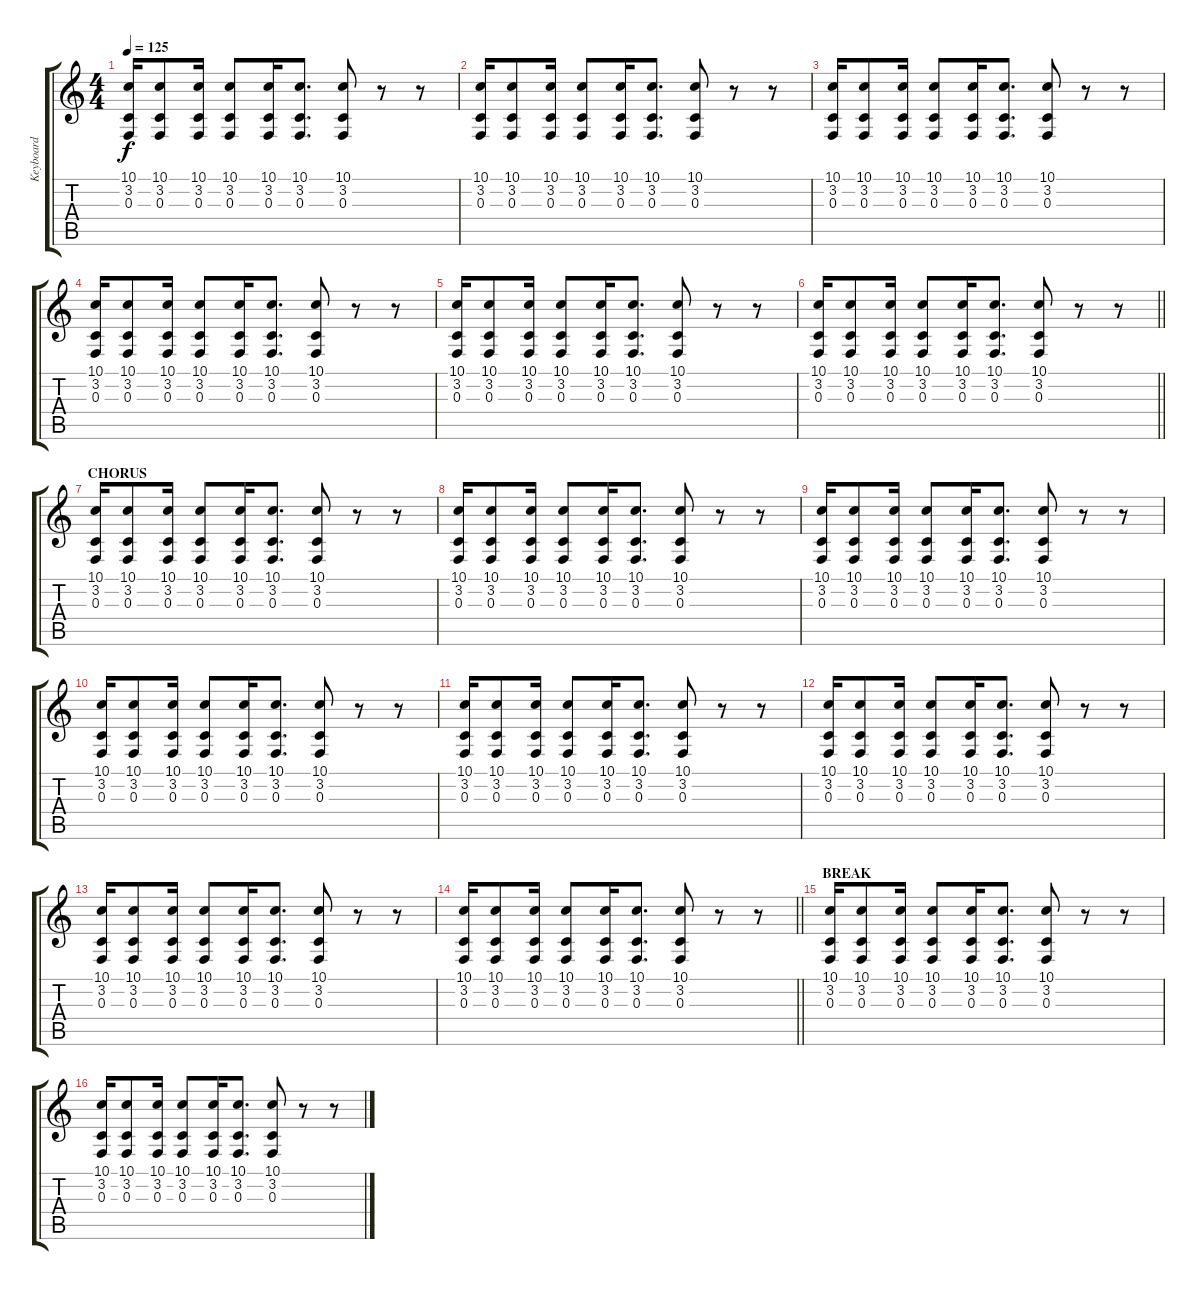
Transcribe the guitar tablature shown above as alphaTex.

\track ("Keyboard" "Keyboard") {instrument timpani}
\staff {score tabs}
\tuning (D4 A3 F3 C3 G2 C2) {hide}
\ts (4 4)
\tempo 125
\clef g2
\ks c
(10.1 3.2 0.3).16{dy f} (10.1 3.2 0.3).8 (10.1 3.2 0.3).16 (10.1 3.2 0.3).8 (10.1 3.2 0.3).16 (10.1 3.2 0.3).8{d} (10.1 3.2 0.3).8 r.8 r.8 |
(10.1 3.2 0.3).16 (10.1 3.2 0.3).8 (10.1 3.2 0.3).16 (10.1 3.2 0.3).8 (10.1 3.2 0.3).16 (10.1 3.2 0.3).8{d} (10.1 3.2 0.3).8 r.8 r.8 |
(10.1 3.2 0.3).16 (10.1 3.2 0.3).8 (10.1 3.2 0.3).16 (10.1 3.2 0.3).8 (10.1 3.2 0.3).16 (10.1 3.2 0.3).8{d} (10.1 3.2 0.3).8 r.8 r.8 |
(10.1 3.2 0.3).16 (10.1 3.2 0.3).8 (10.1 3.2 0.3).16 (10.1 3.2 0.3).8 (10.1 3.2 0.3).16 (10.1 3.2 0.3).8{d} (10.1 3.2 0.3).8 r.8 r.8 |
(10.1 3.2 0.3).16 (10.1 3.2 0.3).8 (10.1 3.2 0.3).16 (10.1 3.2 0.3).8 (10.1 3.2 0.3).16 (10.1 3.2 0.3).8{d} (10.1 3.2 0.3).8 r.8 r.8 |
\barLineRight lightlight
(10.1 3.2 0.3).16 (10.1 3.2 0.3).8 (10.1 3.2 0.3).16 (10.1 3.2 0.3).8 (10.1 3.2 0.3).16 (10.1 3.2 0.3).8{d} (10.1 3.2 0.3).8 r.8 r.8 |
\section ("" "CHORUS")
(10.1 3.2 0.3).16 (10.1 3.2 0.3).8 (10.1 3.2 0.3).16 (10.1 3.2 0.3).8 (10.1 3.2 0.3).16 (10.1 3.2 0.3).8{d} (10.1 3.2 0.3).8 r.8 r.8 |
(10.1 3.2 0.3).16 (10.1 3.2 0.3).8 (10.1 3.2 0.3).16 (10.1 3.2 0.3).8 (10.1 3.2 0.3).16 (10.1 3.2 0.3).8{d} (10.1 3.2 0.3).8 r.8 r.8 |
(10.1 3.2 0.3).16 (10.1 3.2 0.3).8 (10.1 3.2 0.3).16 (10.1 3.2 0.3).8 (10.1 3.2 0.3).16 (10.1 3.2 0.3).8{d} (10.1 3.2 0.3).8 r.8 r.8 |
(10.1 3.2 0.3).16 (10.1 3.2 0.3).8 (10.1 3.2 0.3).16 (10.1 3.2 0.3).8 (10.1 3.2 0.3).16 (10.1 3.2 0.3).8{d} (10.1 3.2 0.3).8 r.8 r.8 |
(10.1 3.2 0.3).16 (10.1 3.2 0.3).8 (10.1 3.2 0.3).16 (10.1 3.2 0.3).8 (10.1 3.2 0.3).16 (10.1 3.2 0.3).8{d} (10.1 3.2 0.3).8 r.8 r.8 |
(10.1 3.2 0.3).16 (10.1 3.2 0.3).8 (10.1 3.2 0.3).16 (10.1 3.2 0.3).8 (10.1 3.2 0.3).16 (10.1 3.2 0.3).8{d} (10.1 3.2 0.3).8 r.8 r.8 |
(10.1 3.2 0.3).16 (10.1 3.2 0.3).8 (10.1 3.2 0.3).16 (10.1 3.2 0.3).8 (10.1 3.2 0.3).16 (10.1 3.2 0.3).8{d} (10.1 3.2 0.3).8 r.8 r.8 |
\barLineRight lightlight
(10.1 3.2 0.3).16 (10.1 3.2 0.3).8 (10.1 3.2 0.3).16 (10.1 3.2 0.3).8 (10.1 3.2 0.3).16 (10.1 3.2 0.3).8{d} (10.1 3.2 0.3).8 r.8 r.8 |
\section ("" "BREAK")
(10.1 3.2 0.3).16 (10.1 3.2 0.3).8 (10.1 3.2 0.3).16 (10.1 3.2 0.3).8 (10.1 3.2 0.3).16 (10.1 3.2 0.3).8{d} (10.1 3.2 0.3).8 r.8 r.8 |
(10.1 3.2 0.3).16 (10.1 3.2 0.3).8 (10.1 3.2 0.3).16 (10.1 3.2 0.3).8 (10.1 3.2 0.3).16 (10.1 3.2 0.3).8{d} (10.1 3.2 0.3).8 r.8 r.8
